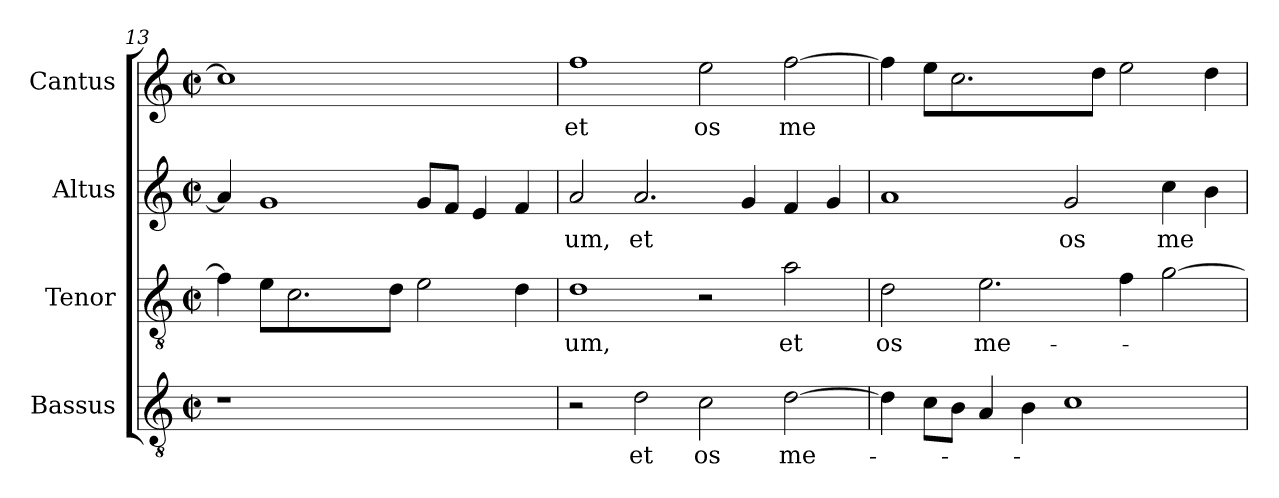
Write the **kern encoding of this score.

**kern	**text	**kern	**text	**kern	**text	**kern	**text
*part4	*part4	*part3	*part3	*part2	*part2	*part1	*part1
*staff4	*staff4	*staff3	*staff3	*staff2	*staff2	*staff1	*staff1
*I"Bassus	*	*I"Tenor	*	*I"Altus	*	*I"Cantus	*
*clefGv2	*	*clefGv2	*	*clefG2	*	*clefG2	*
*M2/2	*	*M2/2	*	*M2/2	*	*M2/2	*
*met(c|)	*	*met(c|)	*	*met(c|)	*	*met(c|)	*
=13	=13	=13	=13	=13	=13	=13	=13
1r	.	4f\]	.	4a/]	.	1cc]	.
.	.	8e\L	.	1g	.	.	.
.	.	2.c\	.	.	.	.	.
1ryy	.	.	.	.	.	1ryy	.
.	.	8d\J	.	.	.	.	.
.	.	2e\	.	8g/L	.	.	.
.	.	.	.	8f/J	.	.	.
.	.	.	.	4e/	.	.	.
.	.	4d\	.	4f/	.	.	.
!!LO:LB:g=z
=14	=14	=14	=14	=14	=14	=14	=14
!	!	!	!LO:LY:b:cj	!	!LO:LY:b:cj	!	!LO:LY:b:cj
2r	.	1d	um,	2a/	-um,	1ff	et
!	!LO:LY:b:cj	!	!	!	!LO:LY:b:cj	!	!
2d\	et	.	.	2.a/	et	.	.
!	!LO:LY:b:cj	!	!	!	!	!	!LO:LY:b:cj
2c\	os	2r	.	.	.	2ee\	os
.	.	.	.	4g/	.	.	.
!	!LO:LY:b	!	!LO:LY:b:cj	!	!	!	!LO:LY:b
[>2d\	me-	2a\	et	4f/	.	[>2ff\	me
.	.	.	.	4g/	.	.	.
=15	=15	=15	=15	=15	=15	=15	=15
!	!	!	!LO:LY:b:cj	!	!	!	!
4d\]	.	2d\	os	1a	.	4ff\]	.
8c\L	.	.	.	.	.	8ee\L	.
8B\J	.	.	.	.	.	2.cc\	.
!	!	!	!LO:LY:b	!	!	!	!
4A/	.	2.e\	me-	.	.	.	.
4B\	.	.	.	.	.	.	.
!	!	!	!	!	!LO:LY:b:cj	!	!
1c	.	.	.	2g/	os	.	.
.	.	.	.	.	.	8dd\J	.
.	.	4f\	.	.	.	2ee\	.
!	!	!	!	!	!LO:LY:b	!	!
.	.	[>2g\	.	4cc\	me	.	.
.	.	.	.	4b\	.	4dd\	.
=	=	=	=	=	=	=	=
*-	*-	*-	*-	*-	*-	*-	*-
